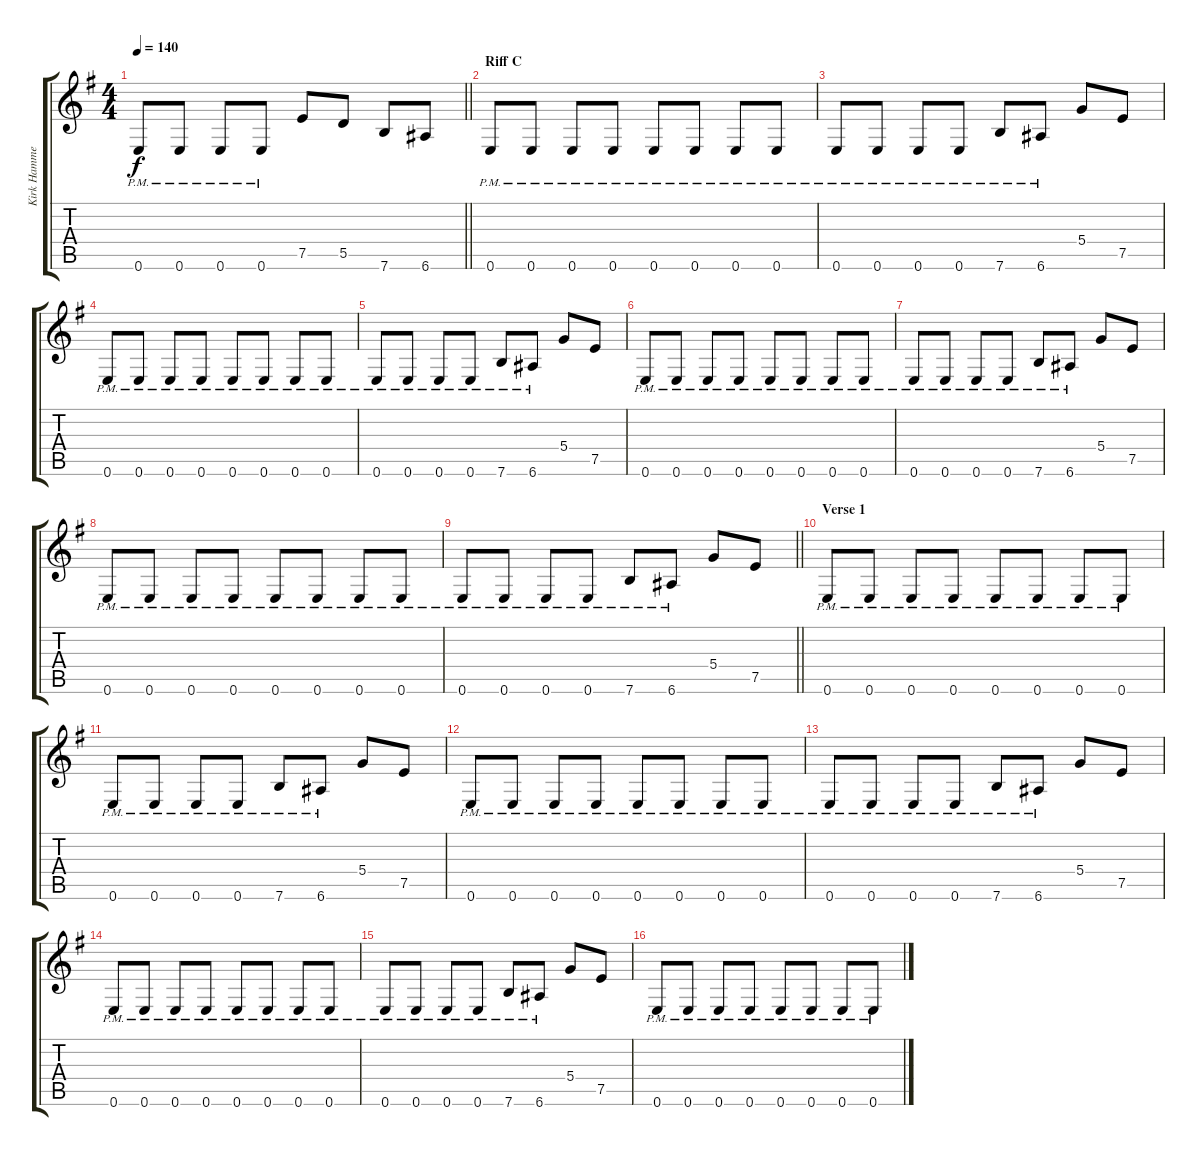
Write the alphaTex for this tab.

\track ("Kirk Hammet" "Kirk Hamme") {instrument distortionguitar}
\staff {score tabs}
\tuning (E4 B3 G3 D3 A2 E2) {hide}
\ts (4 4)
\tempo 140
\clef g2
\barLineRight lightlight
\ks eminor
0.6{pm}.8{dy f} 0.6{pm}.8 0.6{pm}.8 0.6{pm}.8 7.5.8 5.5.8 7.6.8 6.6.8 |
\section ("" "Riff C")
0.6{pm}.8 0.6{pm}.8 0.6{pm}.8 0.6{pm}.8 0.6{pm}.8 0.6{pm}.8 0.6{pm}.8 0.6{pm}.8 |
0.6{pm}.8 0.6{pm}.8 0.6{pm}.8 0.6{pm}.8 7.6{pm}.8 6.6{pm}.8 5.4.8 7.5.8 |
0.6{pm}.8 0.6{pm}.8 0.6{pm}.8 0.6{pm}.8 0.6{pm}.8 0.6{pm}.8 0.6{pm}.8 0.6{pm}.8 |
0.6{pm}.8 0.6{pm}.8 0.6{pm}.8 0.6{pm}.8 7.6{pm}.8 6.6{pm}.8 5.4.8 7.5.8 |
0.6{pm}.8 0.6{pm}.8 0.6{pm}.8 0.6{pm}.8 0.6{pm}.8 0.6{pm}.8 0.6{pm}.8 0.6{pm}.8 |
0.6{pm}.8 0.6{pm}.8 0.6{pm}.8 0.6{pm}.8 7.6{pm}.8 6.6{pm}.8 5.4.8 7.5.8 |
0.6{pm}.8 0.6{pm}.8 0.6{pm}.8 0.6{pm}.8 0.6{pm}.8 0.6{pm}.8 0.6{pm}.8 0.6{pm}.8 |
\barLineRight lightlight
0.6{pm}.8 0.6{pm}.8 0.6{pm}.8 0.6{pm}.8 7.6{pm}.8 6.6{pm}.8 5.4.8 7.5.8 |
\section ("" "Verse 1")
0.6{pm}.8 0.6{pm}.8 0.6{pm}.8 0.6{pm}.8 0.6{pm}.8 0.6{pm}.8 0.6{pm}.8 0.6{pm}.8 |
0.6{pm}.8 0.6{pm}.8 0.6{pm}.8 0.6{pm}.8 7.6{pm}.8 6.6{pm}.8 5.4.8 7.5.8 |
0.6{pm}.8 0.6{pm}.8 0.6{pm}.8 0.6{pm}.8 0.6{pm}.8 0.6{pm}.8 0.6{pm}.8 0.6{pm}.8 |
0.6{pm}.8 0.6{pm}.8 0.6{pm}.8 0.6{pm}.8 7.6{pm}.8 6.6{pm}.8 5.4.8 7.5.8 |
0.6{pm}.8 0.6{pm}.8 0.6{pm}.8 0.6{pm}.8 0.6{pm}.8 0.6{pm}.8 0.6{pm}.8 0.6{pm}.8 |
0.6{pm}.8 0.6{pm}.8 0.6{pm}.8 0.6{pm}.8 7.6{pm}.8 6.6{pm}.8 5.4.8 7.5.8 |
0.6{pm}.8 0.6{pm}.8 0.6{pm}.8 0.6{pm}.8 0.6{pm}.8 0.6{pm}.8 0.6{pm}.8 0.6{pm}.8
